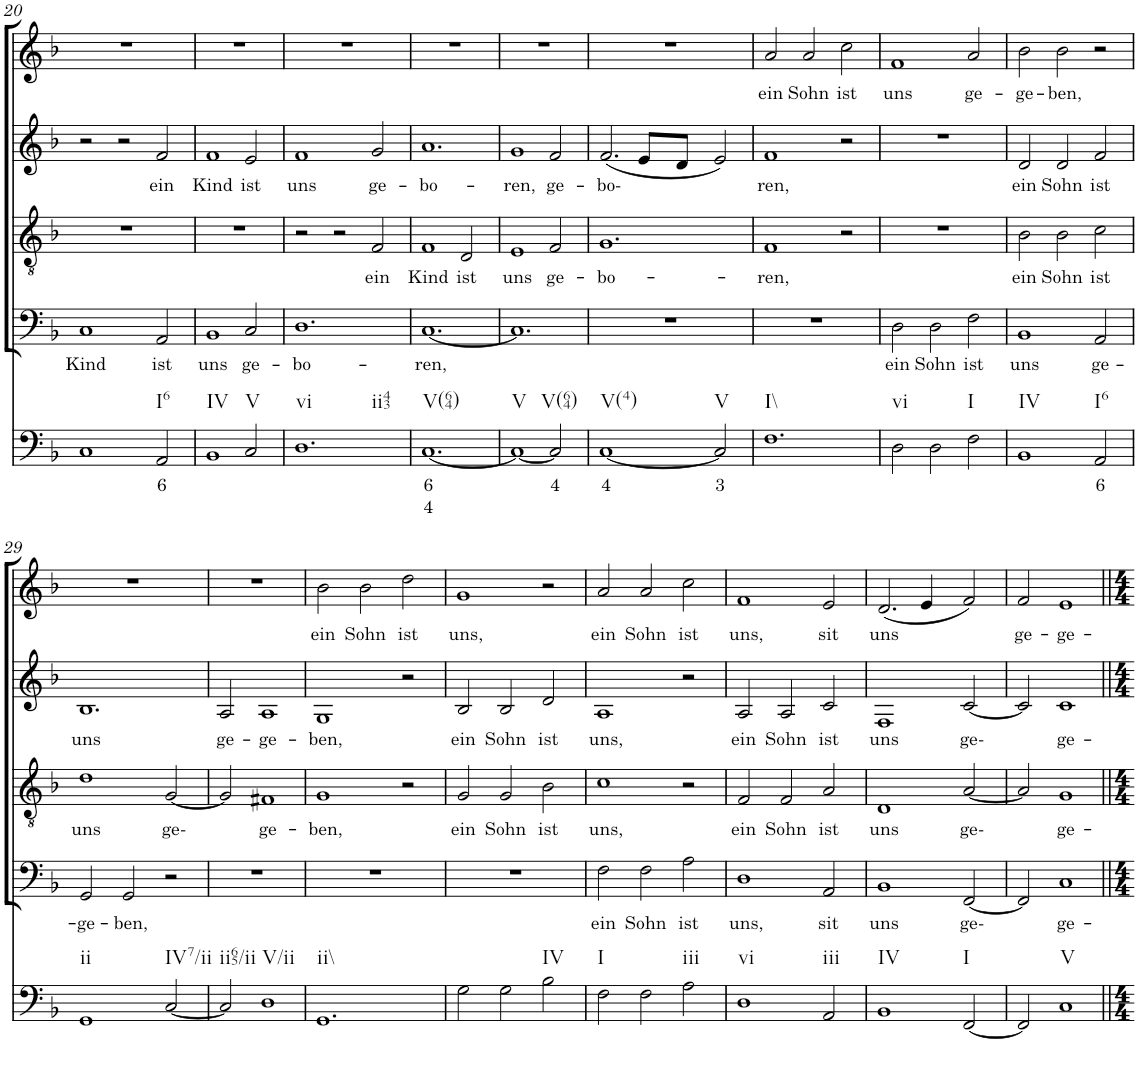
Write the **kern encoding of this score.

**kern	**text	**text	**kern	**text	**kern	**text	**kern	**text	**kern	**text
*part5	*part5	*part5	*part4	*part4	*part3	*part3	*part2	*part2	*part1	*part1
*staff5	*staff5	*staff5	*staff4	*staff4	*staff3	*staff3	*staff2	*staff2	*staff1	*staff1
*I"Continuo	*	*	*I"Bass	*	*I"Tenor	*	*I"Alto	*	*I"Soprano	*
!!LO:PB:g=z
*clefF4	*	*	*clefF4	*	*clefGv2	*	*clefG2	*	*clefG2	*
*k[b-]	*	*	*k[b-]	*	*k[b-]	*	*k[b-]	*	*k[b-]	*
*M3/2	*	*	*M3/2	*	*M3/2	*	*M3/2	*	*M3/2	*
=20	=20	=20	=20	=20	=20	=20	=20	=20	=20	=20
!	!	!	!	!LO:LY:b	!	!	!	!	!	!
1C	.	.	1C	Kind	1.r	.	2r	.	1.r	.
.	.	.	.	.	.	.	2r	.	.	.
!LO:TX:b:t=I6	!	!	!	!	!	!	!	!	!	!
!	!LO:LY:b	!	!	!LO:LY:b	!	!	!	!LO:LY:b	!	!
2AA/	6	.	2AA/	ist	.	.	2f/	ein	.	.
=21	=21	=21	=21	=21	=21	=21	=21	=21	=21	=21
!LO:TX:b:t=IV	!	!	!	!	!	!	!	!	!	!
!	!	!	!	!LO:LY:b	!	!	!	!LO:LY:b	!	!
1BB-	.	.	1BB-	uns	1.r	.	1f	Kind	1.r	.
!LO:TX:b:t=V	!	!	!	!	!	!	!	!	!	!
!	!	!	!	!LO:LY:b	!	!	!	!LO:LY:b	!	!
2C/	.	.	2C/	ge-	.	.	2e/	ist	.	.
=22	=22	=22	=22	=22	=22	=22	=22	=22	=22	=22
!LO:TX:b:t=vi	!	!	!	!	!	!	!	!	!	!
!LO:TX:b:t=ii43	!	!	!	!	!	!	!	!	!	!
!	!	!	!	!LO:LY:b	!	!	!	!LO:LY:b	!	!
1.D	.	.	1.D	bo-	2r	.	1f	uns	1.r	.
.	.	.	.	.	2r	.	.	.	.	.
!	!	!	!	!	!	!LO:LY:b	!	!LO:LY:b	!	!
.	.	.	.	.	2F/	ein	2g/	ge-	.	.
=23	=23	=23	=23	=23	=23	=23	=23	=23	=23	=23
!LO:TX:b:t=V(64)	!	!	!	!	!	!	!	!	!	!
!	!LO:LY:b	!LO:LY:b	!	!LO:LY:b	!	!LO:LY:b	!	!LO:LY:b	!	!
[1.C	6	4	[1.C	ren,	1F	Kind	1.a	bo-	1.r	.
!	!	!	!	!	!	!LO:LY:b	!	!	!	!
.	.	.	.	.	2D/	ist	.	.	.	.
=24	=24	=24	=24	=24	=24	=24	=24	=24	=24	=24
!LO:TX:b:t=V	!	!	!	!	!	!	!	!	!	!
!	!	!	!	!	!	!LO:LY:b	!	!LO:LY:b	!	!
1C_	.	.	1.C]	.	1E	uns	1g	ren,	1.r	.
!LO:TX:b:t=V(64)	!	!	!	!	!	!	!	!	!	!
!	!LO:LY:b	!	!	!	!	!LO:LY:b	!	!LO:LY:b	!	!
2C/]	4	.	.	.	2F/	ge-	2f/	ge-	.	.
=25	=25	=25	=25	=25	=25	=25	=25	=25	=25	=25
!LO:TX:b:t=V(4)	!	!	!	!	!	!	!	!	!	!
!	!LO:LY:b	!	!	!	!	!LO:LY:b	!	!LO:LY:b	!	!
[1C	4	.	1.r	.	1.G	bo-	(2.f/	bo-	1.r	.
.	.	.	.	.	.	.	8e/L	.	.	.
.	.	.	.	.	.	.	8d/J	.	.	.
!LO:TX:b:t=V	!	!	!	!	!	!	!	!	!	!
!	!LO:LY:b	!	!	!	!	!	!	!	!	!
2C/]	3	.	.	.	.	.	2e/)	.	.	.
=26	=26	=26	=26	=26	=26	=26	=26	=26	=26	=26
!LO:TX:b:t=I\\	!	!	!	!	!	!	!	!	!	!
!	!	!	!	!	!	!LO:LY:b	!	!LO:LY:b	!	!LO:LY:b
1.F	.	.	1.r	.	1F	ren,	1f	ren,	2a/	ein
!	!	!	!	!	!	!	!	!	!	!LO:LY:b
.	.	.	.	.	.	.	.	.	2a/	Sohn
!	!	!	!	!	!	!	!	!	!	!LO:LY:b
.	.	.	.	.	2r	.	2r	.	2cc\	ist
=27	=27	=27	=27	=27	=27	=27	=27	=27	=27	=27
!LO:TX:b:t=vi	!	!	!	!	!	!	!	!	!	!
!	!	!	!	!LO:LY:b	!	!	!	!	!	!LO:LY:b
2D\	.	.	2D\	ein	1.r	.	1.r	.	1f	uns
!	!	!	!	!LO:LY:b	!	!	!	!	!	!
2D\	.	.	2D\	Sohn	.	.	.	.	.	.
!LO:TX:b:t=I	!	!	!	!	!	!	!	!	!	!
!	!	!	!	!LO:LY:b	!	!	!	!	!	!LO:LY:b
2F\	.	.	2F\	ist	.	.	.	.	2a/	ge-
=28	=28	=28	=28	=28	=28	=28	=28	=28	=28	=28
!LO:TX:b:t=IV	!	!	!	!	!	!	!	!	!	!
!	!	!	!	!LO:LY:b	!	!LO:LY:b	!	!LO:LY:b	!	!LO:LY:b
1BB-	.	.	1BB-	uns	2B-\	ein	2d/	ein	2b-\	ge-
!	!	!	!	!	!	!LO:LY:b	!	!LO:LY:b	!	!LO:LY:b
.	.	.	.	.	2B-\	Sohn	2d/	Sohn	2b-\	ben,
!LO:TX:b:t=I6	!	!	!	!	!	!	!	!	!	!
!	!LO:LY:b	!	!	!LO:LY:b	!	!LO:LY:b	!	!LO:LY:b	!	!
2AA/	6	.	2AA/	ge-	2c\	ist	2f/	ist	2r	.
!!LO:LB:g=z
=29	=29	=29	=29	=29	=29	=29	=29	=29	=29	=29
!LO:TX:b:t=ii	!	!	!	!	!	!	!	!	!	!
!	!	!	!	!LO:LY:b	!	!LO:LY:b	!	!LO:LY:b	!	!
1GG	.	.	2GG/	ge-	1d	uns	1.B-	uns	1.r	.
!	!	!	!	!LO:LY:b	!	!	!	!	!	!
.	.	.	2GG/	ben,	.	.	.	.	.	.
!LO:TX:b:t=IV7/ii	!	!	!	!	!	!	!	!	!	!
!	!	!	!	!	!	!LO:LY:b	!	!	!	!
[2C/	.	.	2r	.	[2G/	ge-	.	.	.	.
=30	=30	=30	=30	=30	=30	=30	=30	=30	=30	=30
!LO:TX:b:t=ii65/ii	!	!	!	!	!	!	!	!	!	!
!	!	!	!	!	!	!	!	!LO:LY:b	!	!
2C/]	.	.	1.r	.	2G/]	.	2A/	ge-	1.r	.
!LO:TX:b:t=V/ii	!	!	!	!	!	!	!	!	!	!
!	!	!	!	!	!	!LO:LY:b	!	!LO:LY:b	!	!
1D	.	.	.	.	1F#X	ge-	1A	ge-	.	.
=31	=31	=31	=31	=31	=31	=31	=31	=31	=31	=31
!LO:TX:b:t=ii\\	!	!	!	!	!	!	!	!	!	!
!	!	!	!	!	!	!LO:LY:b	!	!LO:LY:b	!	!LO:LY:b
1.GG	.	.	1.r	.	1G	ben,	1G	ben,	2b-\	ein
!	!	!	!	!	!	!	!	!	!	!LO:LY:b
.	.	.	.	.	.	.	.	.	2b-\	Sohn
!	!	!	!	!	!	!	!	!	!	!LO:LY:b
.	.	.	.	.	2r	.	2r	.	2dd\	ist
=32	=32	=32	=32	=32	=32	=32	=32	=32	=32	=32
!	!	!	!	!	!	!LO:LY:b	!	!LO:LY:b	!	!LO:LY:b
2G\	.	.	1.r	.	2G/	ein	2B-/	ein	1g	uns,
!	!	!	!	!	!	!LO:LY:b	!	!LO:LY:b	!	!
2G\	.	.	.	.	2G/	Sohn	2B-/	Sohn	.	.
!LO:TX:b:t=IV	!	!	!	!	!	!	!	!	!	!
!	!	!	!	!	!	!LO:LY:b	!	!LO:LY:b	!	!
2B-\	.	.	.	.	2B-\	ist	2d/	ist	2r	.
=33	=33	=33	=33	=33	=33	=33	=33	=33	=33	=33
!LO:TX:b:t=I	!	!	!	!	!	!	!	!	!	!
!	!	!	!	!LO:LY:b	!	!LO:LY:b	!	!LO:LY:b	!	!LO:LY:b
2F\	.	.	2F\	ein	1c	uns,	1A	uns,	2a/	ein
!	!	!	!	!LO:LY:b	!	!	!	!	!	!LO:LY:b
2F\	.	.	2F\	Sohn	.	.	.	.	2a/	Sohn
!LO:TX:b:t=iii	!	!	!	!	!	!	!	!	!	!
!	!	!	!	!LO:LY:b	!	!	!	!	!	!LO:LY:b
2A\	.	.	2A\	ist	2r	.	2r	.	2cc\	ist
=34	=34	=34	=34	=34	=34	=34	=34	=34	=34	=34
!LO:TX:b:t=vi	!	!	!	!	!	!	!	!	!	!
!	!	!	!	!LO:LY:b	!	!LO:LY:b	!	!LO:LY:b	!	!LO:LY:b
1D	.	.	1D	uns,	2F/	ein	2A/	ein	1f	uns,
!	!	!	!	!	!	!LO:LY:b	!	!LO:LY:b	!	!
.	.	.	.	.	2F/	Sohn	2A/	Sohn	.	.
!LO:TX:b:t=iii	!	!	!	!	!	!	!	!	!	!
!	!	!	!	!LO:LY:b	!	!LO:LY:b	!	!LO:LY:b	!	!LO:LY:b
2AA/	.	.	2AA/	sit	2A/	ist	2c/	ist	2e/	sit
=35	=35	=35	=35	=35	=35	=35	=35	=35	=35	=35
!LO:TX:b:t=IV	!	!	!	!	!	!	!	!	!	!
!	!	!	!	!LO:LY:b	!	!LO:LY:b	!	!LO:LY:b	!	!LO:LY:b
1BB-	.	.	1BB-	uns	1D	uns	1F	uns	(2.d/	uns
.	.	.	.	.	.	.	.	.	4e/	.
!LO:TX:b:t=I	!	!	!	!	!	!	!	!	!	!
!	!	!	!	!LO:LY:b	!	!LO:LY:b	!	!LO:LY:b	!	!
[2FF/	.	.	[2FF/	ge-	[2A/	ge-	[2c/	ge-	2f/)	.
=36	=36	=36	=36	=36	=36	=36	=36	=36	=36	=36
!	!	!	!	!	!	!	!	!	!	!LO:LY:b
2FF/]	.	.	2FF/]	.	2A/]	.	2c/]	.	2f/	ge-
!LO:TX:b:t=V	!	!	!	!	!	!	!	!	!	!
!	!	!	!	!LO:LY:b	!	!LO:LY:b	!	!LO:LY:b	!	!LO:LY:b
1C	.	.	1C	ge-	1G	ge-	1c	ge-	1e	ge-
=||	=||	=||	=||	=||	=||	=||	=||	=||	=||	=||
*-	*-	*-	*-	*-	*-	*-	*-	*-	*-	*-
